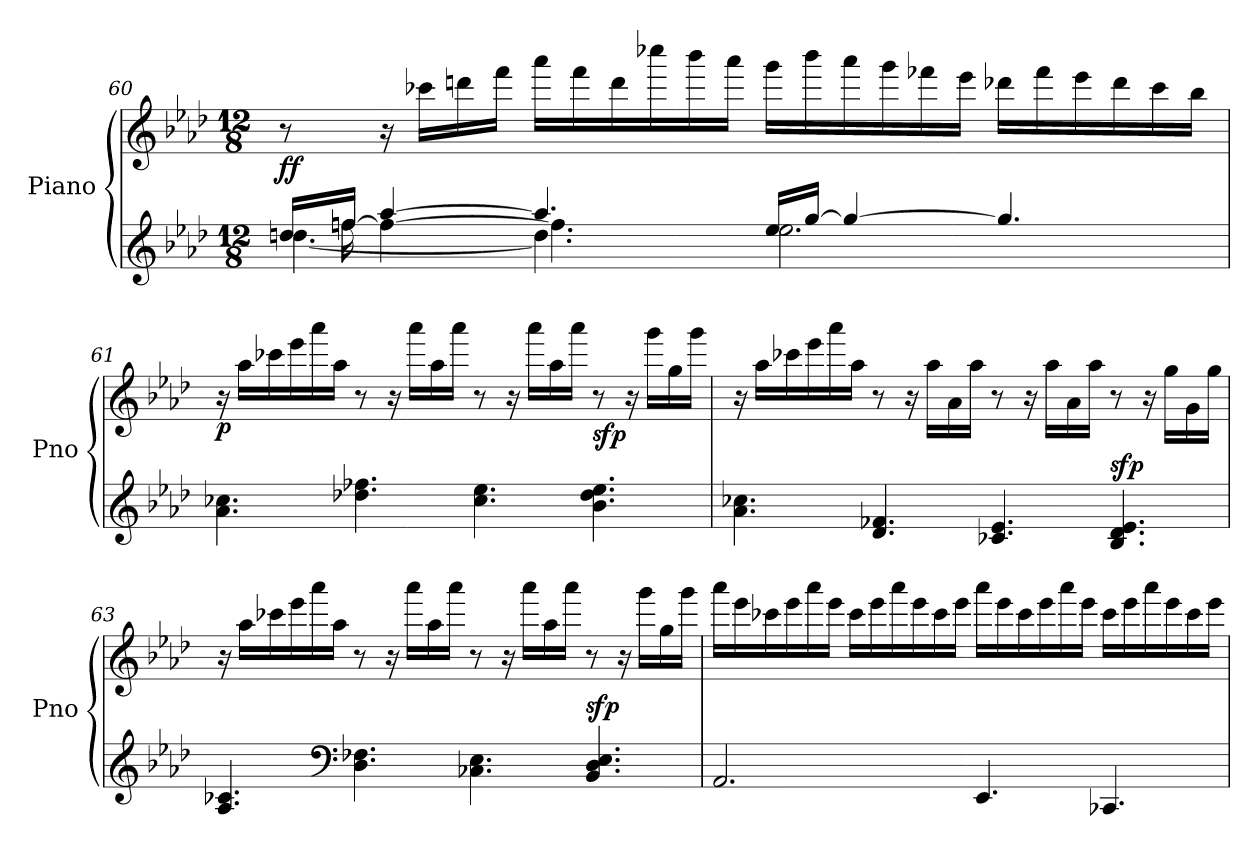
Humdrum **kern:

**kern	**kern	**dynam
*part1	*part1	*part1
*staff2	*staff1	*staff1/2
*I"Piano	*	*
*I'Pno	*	*
!!LO:LB:g=z
*clefG2	*clefG2	*
*k[b-e-a-d-]	*k[b-e-a-d-]	*
*M12/8	*M12/8	*
=60	=60	=60
*^	*	*
*	*^	*	*
!	!	!	!	!LO:DY:b
16ddn/LL	[4.dd\	16ryy	8r	ff
16ffn/JJ	.	[16ffn\	.	.
[4aa-/	.	4ff\_	16r	.
.	.	.	16ccc-X\LL	.
.	.	.	16dddn\	.
.	.	.	16fff\JJ	.
4.aa-/]	4.dd\]	4.ff\]	16aaa-\LL	.
.	.	.	16fff\	.
.	.	.	16ddd\	.
.	.	.	16cccc-X\	.
.	.	.	16bbb-\	.
.	.	.	16aaa-\JJ	.
16ee-/LL	2.ee-\	2.ryy	16ggg\LL	.
[16gg/JJ	.	.	16bbb-\	.
4gg/_	.	.	16aaa-\	.
.	.	.	16ggg\	.
.	.	.	16fff-X\	.
.	.	.	16eee-\JJ	.
4.gg/]	.	.	16ddd-X\LL	.
.	.	.	16fff-\	.
.	.	.	16eee-\	.
.	.	.	16ddd-\	.
.	.	.	16ccc-\	.
.	.	.	16bb-\JJ	.
*v	*v	*v	*	*
!!LO:LB:g=z
=61	=61	=61
!	!	!LO:DY:b
4.a-\ 4.cc-X\	16r	p
.	16aa-\LL	.
.	16ccc-X\	.
.	16eee-\	.
.	16aaa-\	.
.	16aa-\JJ	.
4.dd-X\ 4.ff-X\	8r	.
.	16r	.
.	16aaa-\LL	.
.	16aa-\	.
.	16aaa-\JJ	.
4.cc-\ 4.ee-\	8r	.
.	16r	.
.	16aaa-\LL	.
.	16aa-\	.
.	16aaa-\JJ	.
!	!	!LO:DY:b
4.b-\ 4.dd-\ 4.ee-\	8r	sfp
.	16r	.
.	16ggg\LL	.
.	16gg\	.
.	16ggg\JJ	.
!!LO:LB:g=z
=62	=62	=62
4.a-\ 4.cc-X\	16r	.
.	16aa-\LL	.
.	16ccc-X\	.
.	16eee-\	.
.	16aaa-\	.
.	16aa-\JJ	.
4.d-/ 4.f-X/	8r	.
.	16r	.
.	16aa-\LL	.
.	16a-\	.
.	16aa-\JJ	.
4.c-X/ 4.e-/	8r	.
.	16r	.
.	16aa-\LL	.
.	16a-\	.
.	16aa-\JJ	.
!	!	!LO:DY:a=2
4.B-/ 4.d-/ 4.e-/	8r	sfp
.	16r	.
.	16gg\LL	.
.	16g\	.
.	16gg\JJ	.
!!LO:PB:g=z
=63	=63	=63
4.A-/ 4.c-X/	16r	.
.	16aa-\LL	.
.	16ccc-X\	.
.	16eee-\	.
.	16aaa-\	.
.	16aa-\JJ	.
*clefF4	*	*
4.D-\ 4.F-X\	8r	.
.	16r	.
.	16aaa-\LL	.
.	16aa-\	.
.	16aaa-\JJ	.
4.C-X\ 4.E-\	8r	.
.	16r	.
.	16aaa-\LL	.
.	16aa-\	.
.	16aaa-\JJ	.
!	!	!LO:DY:a=2
4.BB-/ 4.D-/ 4.E-/	8r	sfp
.	16r	.
.	16ggg\LL	.
.	16gg\	.
.	16ggg\JJ	.
!!LO:PB:g=z
=64	=64	=64
!	!	!LO:DY:b
2.AA-/	16aaa-\LL	other-dynamics
.	16eee-\	.
.	16ccc-X\	.
.	16eee-\	.
.	16aaa-\	.
.	16eee-\JJ	.
.	16ccc-\LL	.
.	16eee-\	.
.	16aaa-\	.
.	16eee-\	.
.	16ccc-\	.
.	16eee-\JJ	.
4.EE-/	16aaa-\LL	.
.	16eee-\	.
.	16ccc-\	.
.	16eee-\	.
.	16aaa-\	.
.	16eee-\JJ	.
4.CC-X/	16ccc-\LL	.
.	16eee-\	.
.	16aaa-\	.
.	16eee-\	.
.	16ccc-\	.
.	16eee-\JJ	.
=	=	=
*-	*-	*-
